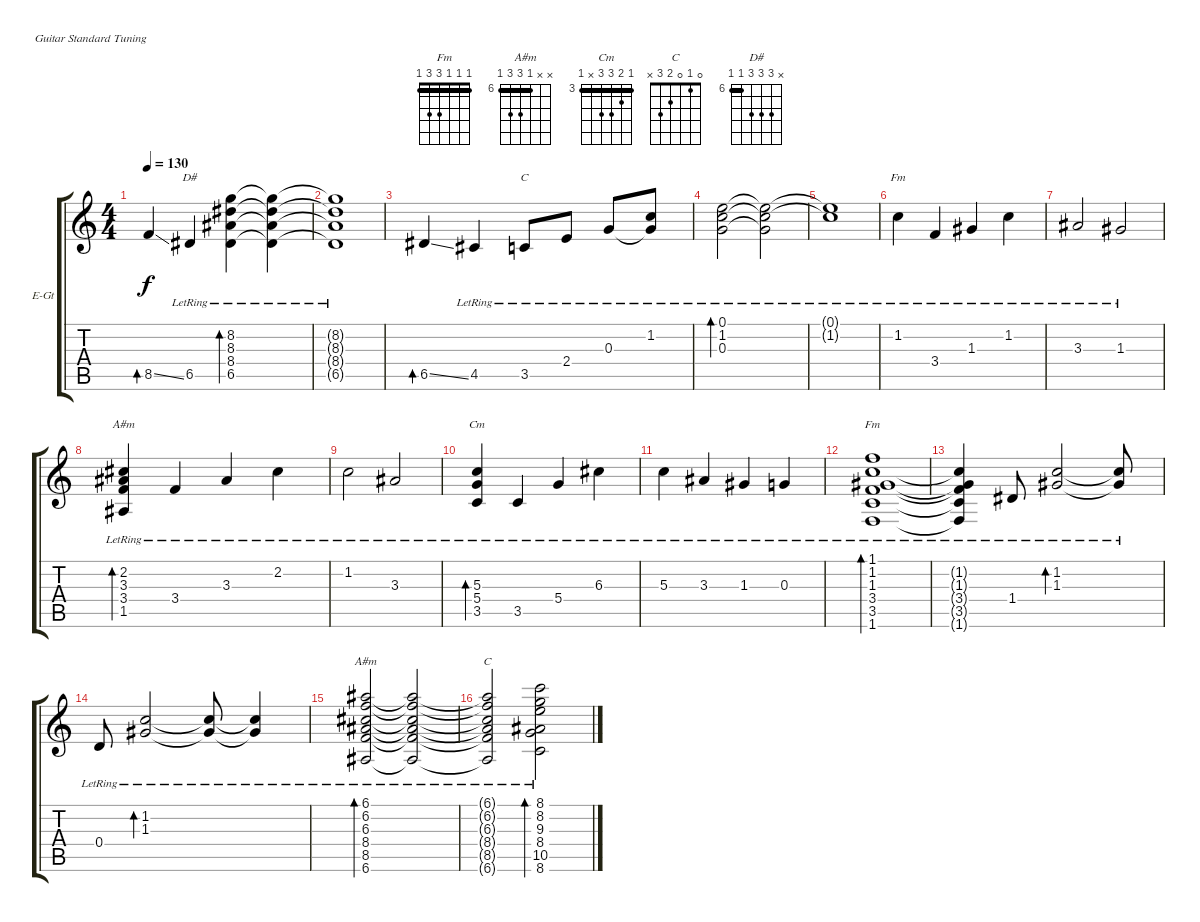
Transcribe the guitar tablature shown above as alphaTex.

\bracketExtendMode groupsimilarinstruments
\firstSystemTrackNameOrientation horizontal
\otherSystemsTrackNameOrientation horizontal
\track ("Guitare" "E-Gt") {instrument electricguitarjazz}
\staff {score tabs}
\tuning (E4 B3 G3 D3 A2 E2)
\chord ("Fm" 1 1 1 3 3 1) {barre (1 1 1)}
\chord ("A#m" 1 2 3 3 x 1) {barre 1}
\chord ("Cm" 3 4 5 5 x 3) {firstfret 3 barre 3}
\chord ("A#m" x x 6 8 8 6) {firstfret 6 barre 6}
\chord ("C" 8 8 9 x 10 8) {firstfret 8 barre (8 8)}
\chord ("D#" x 8 8 8 6 6) {firstfret 6 barre 6}
\chord ("C" 0 1 0 2 3 x)
\ts (4 4)
\tempo 130
\clef g2
\ks c
8.5{ss}.4{bd 480 dy f} 6.5{lr}.4{ch "D#"} (8.2 8.3{lr} 8.4{lr} 6.5{lr}).4{bd 240} (8.2{t} 8.3{lr t} 8.4{lr t} 6.5{lr t}).4 |
(8.2{t} 8.3{lr t} 8.4{lr t} 6.5{lr t}).1 |
6.5{ss}.4{bd 480} 4.5{lr}.4 3.5{lr}.8{ch "C"} 2.4{lr}.8 0.3{lr}.8 (1.2{lr} 0.3{lr t}).8 |
(0.1{lr} 1.2 0.3{lr}).2{bd 30} (0.1{lr t} 1.2{t} 0.3{lr t}).2 |
(0.1{lr t} 1.2{t}).1 |
1.2{lr}.4{ch "Fm"} 3.4{lr}.4 1.3{lr}.4 1.2{lr}.4 |
3.3{lr}.2 1.3{lr}.2 |
(2.2{lr} 3.3{lr} 3.4{lr} 1.5{lr}).4{bd 240 ch "A#m"} 3.4{lr}.4 3.3{lr}.4 2.2{lr}.4 |
1.2{lr}.2 3.3{lr}.2 |
(5.3{lr} 5.4{lr} 3.5{lr}).4{bd 240 ch "Cm"} 3.5{lr}.4 5.4{lr}.4 6.3{lr}.4 |
5.3{lr}.4 3.3{lr}.4 1.3{lr}.4 0.3{lr}.4 |
(1.1{lr} 1.2{lr} 1.3{lr} 3.4{lr} 3.5{lr} 1.6{lr}).1{bd 480 ch "Fm"} |
(1.2{lr t} 1.3{lr t} 3.4{lr t} 3.5{lr t} 1.6{lr t}).4 1.4{lr}.8 (1.2{lr} 1.3{lr}).2{bd 237} (1.2{lr t} 1.3{lr t}).8 |
0.4{lr}.8 (1.2{lr} 1.3{lr}).2{bd 234} (1.2{lr t} 1.3{lr t}).8 (1.2{lr t} 1.3{lr t}).4 |
(6.1 6.2 6.3{lr} 8.4{lr} 8.5{lr} 6.6{lr}).2{bd 480 ch "A#m"} (6.6{lr t} 6.1{t} 6.2{t} 6.3{lr t} 8.4{lr t} 8.5{lr t}).2 |
(6.1{t} 6.2{t} 6.3{lr t} 8.4{lr t} 8.5{lr t} 6.6{lr t}).2{ch "C"} (8.1{lr} 8.2{lr} 9.3{lr} 8.4{lr} 10.5{lr} 8.6{lr}).2{bd 480}
